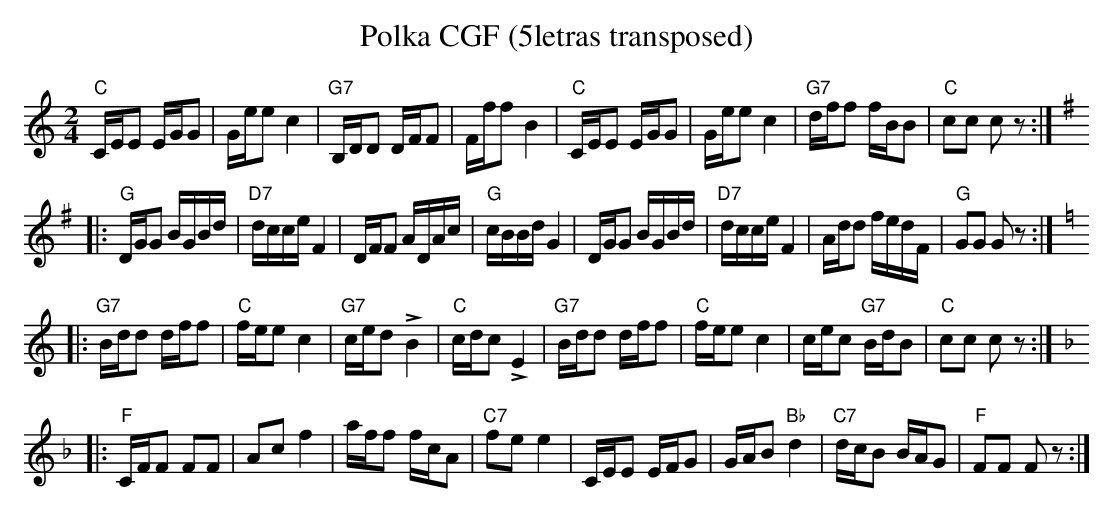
X:1
T:Polka CGF (5letras transposed)
M:2/4
L:1/16
K:C transpose=3 %%MIDI gchordon
"C"CEE2 EGG2 | Gee2c4 | "G7"B,DD2 DFF2 | Fff2B4 | "C"CEE2 EGG2 | Gee2c4 | "G7"dff2 fBB2 | "C"c2c2 c2z2 :| [K:G]
 |: "G"DGG2 BGBd | "D7"dcce F4 |DFF2 ADAc | "G"cBBdG4 | DGG2 BGBd | "D7"dcce F4 | Add2 fedF | "G"G2G2 G2z2 :| [K:C]
 |: "G7"Bdd2 dff2 | "C"fee2c4 | "G7"ced2 !>!B4 | "C"cdc2 !>!E4 | "G7"Bdd2 dff2 | "C"fee2 c4 | cec2 "G7"BdB2 | "C"c2c2 c2z2 :| [K:F]
 |: "F"CFF2 F2F2 | A2c2 f4 | aff2 fcA2 | "C7"f2e2e4 | CEE2 EFG2 | GAB2"Bb"d4 | "C7"dcB2 BAG2 | "F"F2F2 F2z2 :|
